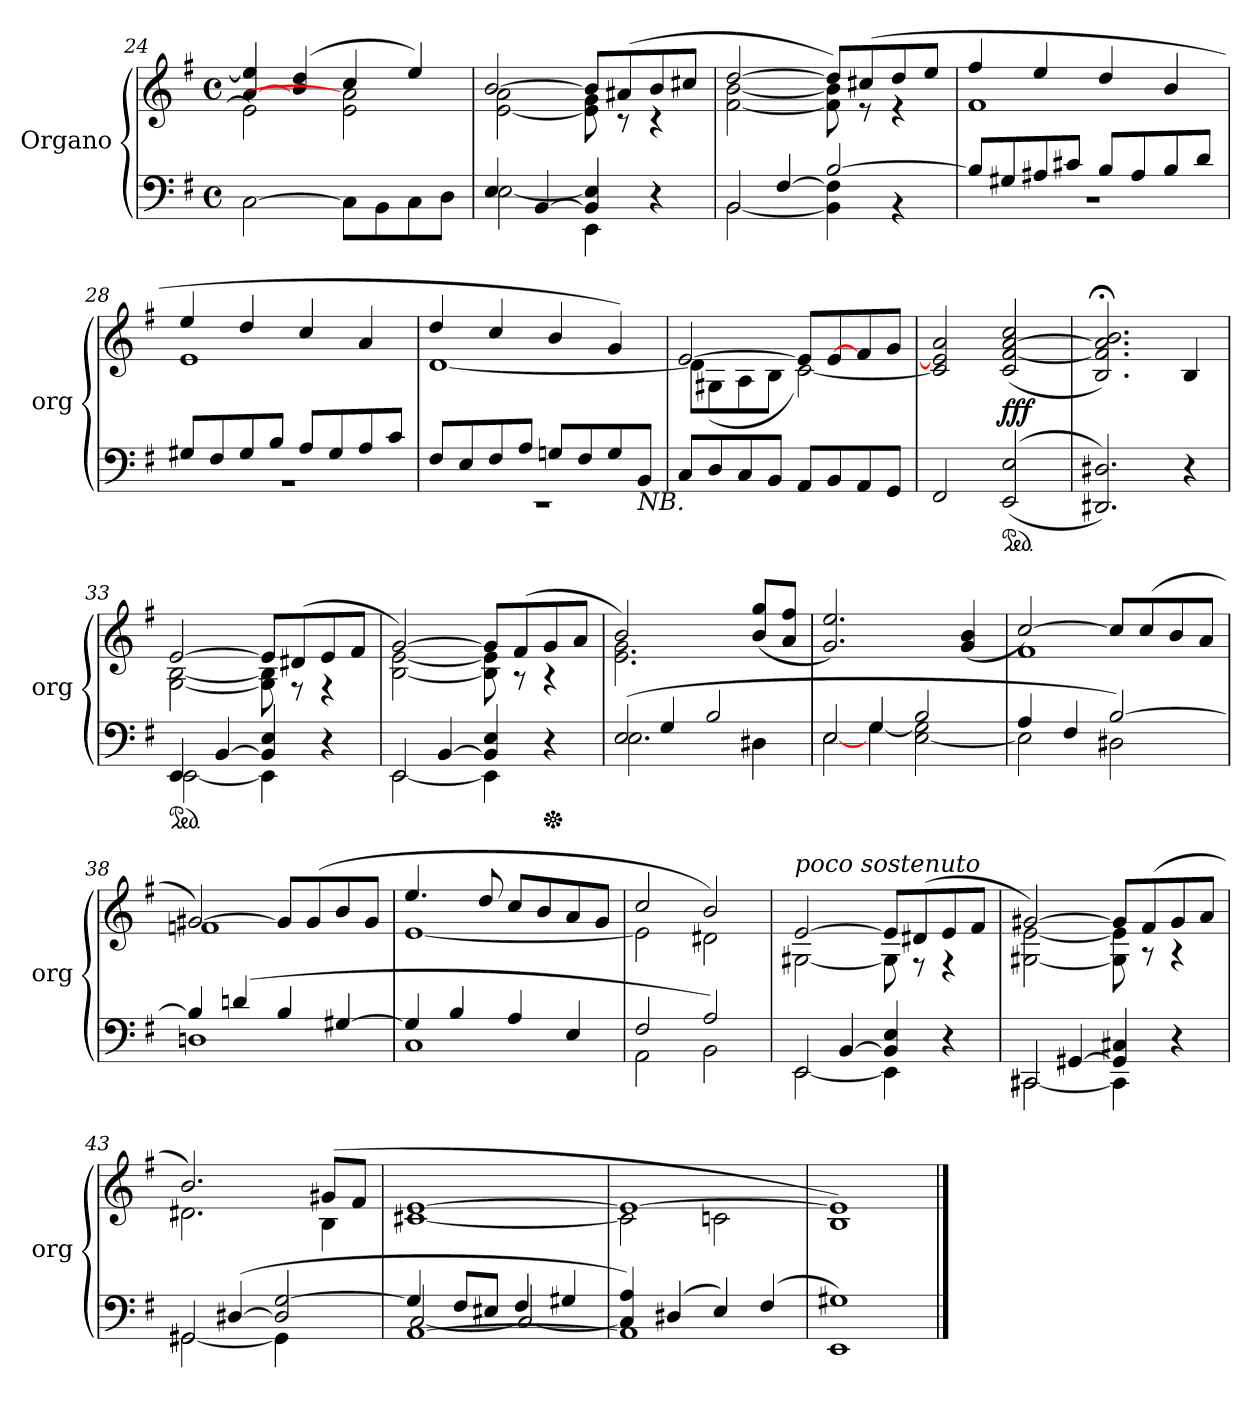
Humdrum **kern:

**kern	**kern	**dynam
*part2	*part1	*part1
*staff2	*staff1	*staff1
*I"Organo	*I"Organo	*
*I'org	*I'org	*
*clefF4	*clefG2	*
*k[f#]	*k[f#]	*
*e:	*e:	*
*M4/4	*M4/4	*
*met(c)	*met(c)	*
=24	=24	=24
*	*^	*
[2C\	[4a/ 4ee]/	2e\]	.
.	(4b/ 4dd/	.	.
8C\L]	4cc/	2e\ 2a]\	.
8BB\	.	.	.
8C\	4ee/)	.	.
8D\J	.	.	.
=25	=25	=25	=25
!LO:N:vis=2	!	!	!
*^	*	*	*
4E/	[>2E\	[2b/	[2e\ 2a\	.
[4BB/	.	.	.	.
4BB]/ 4E]/	4EE\	8b/L]	8e]\ 8g\	.
.	.	(8a#X/	8r	.
4r	4ryy	8b/	4r	.
.	.	8cc#X/J	.	.
=26	=26	=26	=26	=26
!LO:N:vis=2	!	!	!	!
4BB/	[2BB\	[2dd/	[2f#\ [2b\	.
[4F#/	.	.	.	.
[2B/	4BB]\ 4F#]\	8dd/L])	8f#]\ 8b]\	.
.	.	(8cc#X/	8r	.
.	4r	8dd/	4r	.
.	.	8ee/J	.	.
=27	=27	=27	=27	=27
8B/L]	1r	4ff#/	1f#	.
8G#X/	.	.	.	.
8A#X/	.	4ee/	.	.
8c#X/J	.	.	.	.
8B/L	.	4dd/	.	.
8A#/	.	.	.	.
8B/	.	4b/	.	.
8d/J	.	.	.	.
=28	=28	=28	=28	=28
8G#X/L	1r	4ee/	1e	.
8F#/	.	.	.	.
8G#/	.	4dd/	.	.
8B/J	.	.	.	.
8A/L	.	4cc/	.	.
8G#/	.	.	.	.
8A/	.	4a/	.	.
8c/J	.	.	.	.
=29	=29	=29	=29	=29
8F#/L	1r	4dd/	[1d	.
8E/	.	.	.	.
8F#/	.	4cc/	.	.
8A/J	.	.	.	.
8Gn/L	.	4b/	.	.
8F#/	.	.	.	.
8G/	.	4g/)	.	.
!LO:TX:b:i:t=NB.	!	!	!	!
8BB/J	.	.	.	.
*v	*v	*	*	*
=30	=30	=30	=30
8C/L	[2e/	8d\L]	.
8D/	.	(8G#X\	.
8C/	.	8A\	.
8BB/J	.	8B\J	.
8AA/L	8e/L]	[2c\)	.
8BB/	[8e/	.	.
8AA/	8f#/	.	.
8GG/J	8g/J	.	.
*	*v	*v	*
=31	=31	=31
2FF#/	2c]/ 2e]/ 2a/	.
*ped	*	*
(<(>2EE/ 2E/	(2c/ [2f#/ [2a/ 2cc/	fff
=32	=32	=32
2.DD#X/ 2.D#X/))	2.B;</ 2.f#];</ 2.a];</ 2.b;</)	.
4r	4B/	.
=33	=33	=33
!LO:N:vis=2	!	!
*^	*^	*
*ped	*	*	*	*
4EE/	[2EE\	[2e/	[2G\ [2B\	.
[4BB/	.	.	.	.
4BB]/ 4E/	4EE\]	8e/L]	8G]\ 8B]\	.
.	.	(8d#X/	8r	.
4r	4ryy	8e/	4r	.
.	.	8f#/J	.	.
=34	=34	=34	=34	=34
!LO:N:vis=2	!	!	!	!
4EE/	[2EE\	[2g/)	[2B\ [2e\	.
[4BB/	.	.	.	.
4BB]/ 4E/	4EE\]	8g/L]	8B]\ 8e]\	.
.	.	(8f#/	8r	.
*Xped	*	*	*	*
4r	4ryy	8g/	4r	.
.	.	8a/J	.	.
=35	=35	=35	=35	=35
!LO:N:vis=2	!	!	!	!
(4E/	2.E\	2b/)	2.e\ 2.g\	.
4G/	.	.	.	.
2B/	.	4ryy	.	.
.	4D#X\	(>8b/ 8gg/L	4ryy	.
.	.	8a/ 8ff#/J	.	.
*	*	*v	*v	*
=36	=36	=36	=36
!LO:N:vis=2	!LO:N:vis=2	!	!
4E/	[<4E\	2.g/ 2.ee/)	.
4G/	[4G\	.	.
2B/	[2E\ 2G]\	.	.
.	.	(>4g/ 4b/	.
=37	=37	=37	=37
*	*	*^	*
4A/	2E\]	[2cc/)	1f#	.
4F#/	.	.	.	.
[2B/)	2D#X\	8cc/L]	.	.
.	.	(8cc/	.	.
.	.	8b/	.	.
.	.	8a/J	.	.
=38	=38	=38	=38	=38
4B/]	1Dn	[2g#X/)	1fn	.
(4dn/	.	.	.	.
4B/	.	8g#/L]	.	.
.	.	(8g#/	.	.
[4G#X/	.	8b/	.	.
.	.	8g#/J	.	.
=39	=39	=39	=39	=39
4G#/]	1C	4.ee/	[1e	.
4B/	.	.	.	.
.	.	8dd/	.	.
4A/	.	8cc/L	.	.
.	.	8b/	.	.
4E/	.	8a/	.	.
.	.	8g/J	.	.
=40	=40	=40	=40	=40
2F#/	2AA\	2cc/	2e\]	.
2A/)	2BB\	2b/)	2d#X\	.
=41	=41	=41	=41	=41
!	!	!LO:TX:a:i:t=poco sostenuto	!	!
!LO:N:vis=2	!	!	!	!
4EE/	[2EE\	[2e/	[2G#X\	meno forte
[4BB/	.	.	.	.
4BB]/ 4E/	4EE\]	8e/L]	8G#\]	.
.	.	(8d#X/	8r	.
4r	4ryy	8e/	4r	.
.	.	8f#/J	.	.
=42	=42	=42	=42	=42
!LO:N:vis=2	!	!	!	!
4CC#X/	[2CC#X\	[2g#X/)	[2G#X\ [2e\	.
[4GG#X/	.	.	.	.
4GG#]/ 4C#X/	4CC#\]	8g#/L]	8G#]\ 8e]\	.
.	.	(8f#/	8r	.
4r	4ryy	8g#/	4r	.
.	.	8a/J	.	.
=43	=43	=43	=43	=43
!LO:N:vis=2	!	!	!	!
4GG#X/	[2GG#X\	2.b/)	2.d#X\	.
([4D#X/	.	.	.	.
2D#]/ [2G/	4GG#\]	.	.	.
.	4ryy	(8g#X/L	4B\	.
.	.	8f#/J	.	.
*	*	*v	*v	*
=44	=44	=44	=44
*	*^	*	*
4G/]	[2C/	[1AA	[1c#X [1e	.
8F#/L	.	.	.	.
8E#X/J	.	.	.	.
4F#/	2C/_	.	.	.
4G#X/	.	.	.	.
*	*v	*v	*	*
=45	=45	=45	=45
*	*	*^	*
4C]/ 4A/)	1AA]	1e_	2c#\]	.
(4D#X/	.	.	.	.
4E/)	.	.	2cn\	.
(4F#/	.	.	.	.
*v	*v	*	*	*
*	*v	*v	*
=46	=46	=46
1EE 1G#X)	1B 1e])	.
==	==	==
*-	*-	*-
